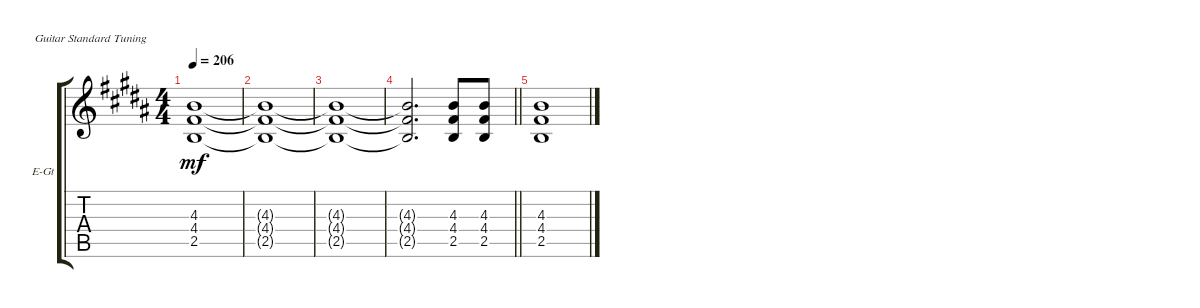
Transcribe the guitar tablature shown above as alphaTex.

\defaultSystemsLayout 4
\bracketExtendMode groupsimilarinstruments
\firstSystemTrackNameOrientation horizontal
\otherSystemsTrackNameOrientation horizontal
\track ("Guitar 6" "E-Gt") {instrument distortionguitar}
\staff {score tabs}
\tuning (E4 B3 G3 D3 A2 E2)
\ts (4 4)
\tempo 206
\clef g2
\ks b
(2.5{t} 4.4{t} 4.3{t}).1{dy mf} |
(2.5{t} 4.4{t} 4.3{t}).1 |
(2.5{t} 4.4{t} 4.3{t}).1 |
\barLineRight lightlight
(2.5{t} 4.4{t} 4.3{t}).2{d} (4.3 4.4 2.5).8 (4.3 4.4 2.5).8 |
(2.5 4.4 4.3).1
